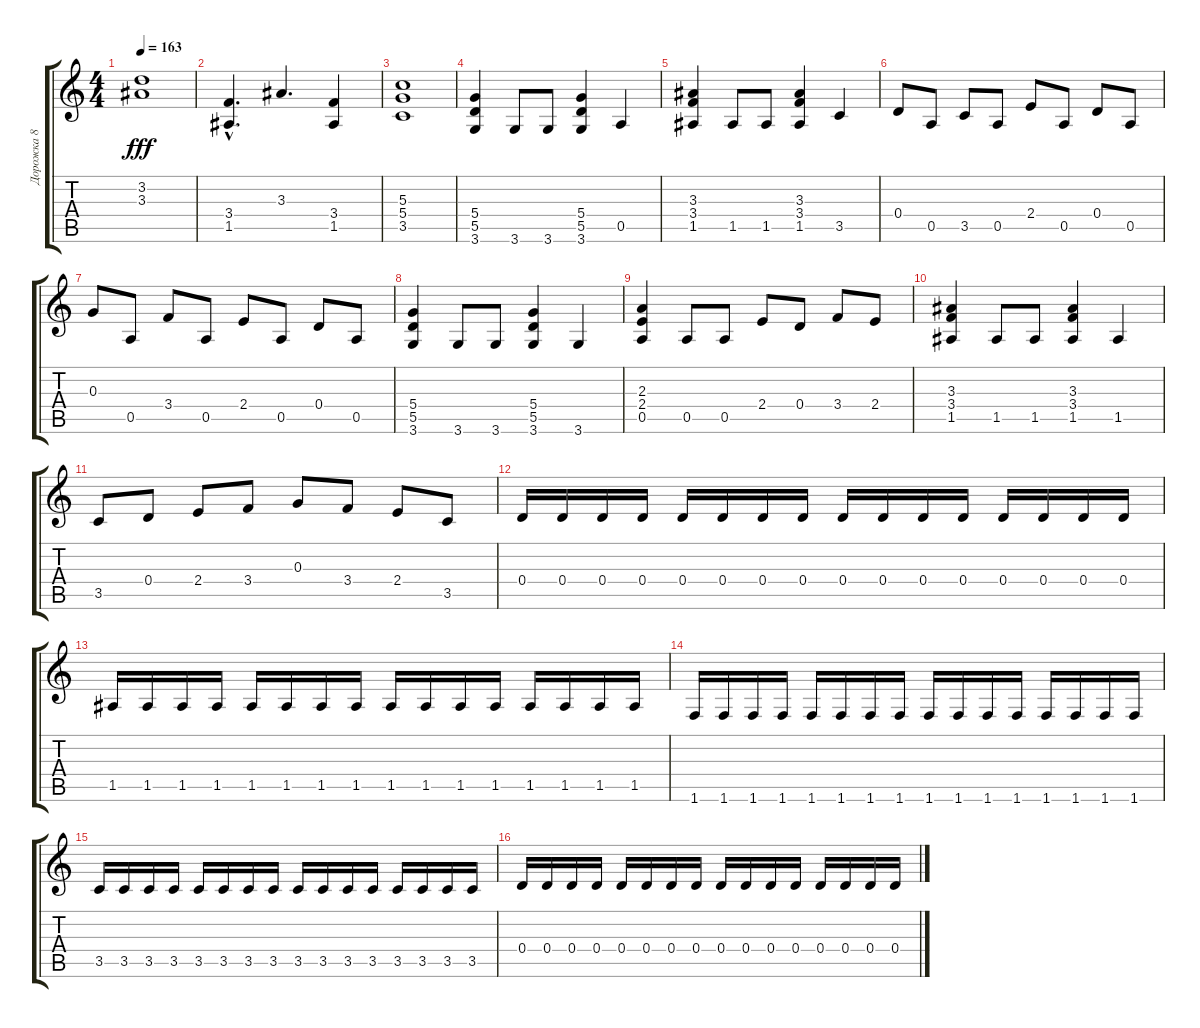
\track ("Дорожка 8" "Дорожка 8") {instrument overdrivenguitar}
\staff {score tabs}
\tuning (E4 B3 G3 D3 A2 E2) {hide}
\ts (4 4)
\tempo 163
\clef g2
\ks c
(3.2 3.3).1{dy fff} |
(3.4{hac} 1.5{hac}).4{d} 3.3.4{d} (3.4 1.5).4 |
(5.3 5.4 3.5).1 |
(5.4 5.5 3.6).4 3.6.8 3.6.8 (5.4 5.5 3.6).4 0.5.4 |
(3.3 3.4 1.5).4 1.5.8 1.5.8 (3.3 3.4 1.5).4 3.5.4 |
0.4.8 0.5.8 3.5.8 0.5.8 2.4.8 0.5.8 0.4.8 0.5.8 |
0.3.8 0.5.8 3.4.8 0.5.8 2.4.8 0.5.8 0.4.8 0.5.8 |
(5.4 5.5 3.6).4 3.6.8 3.6.8 (5.4 5.5 3.6).4 3.6.4 |
(2.3 2.4 0.5).4 0.5.8 0.5.8 2.4.8 0.4.8 3.4.8 2.4.8 |
(3.3 3.4 1.5).4 1.5.8 1.5.8 (3.3 3.4 1.5).4 1.5.4 |
3.5.8 0.4.8 2.4.8 3.4.8 0.3.8 3.4.8 2.4.8 3.5.8 |
0.4.16 0.4.16 0.4.16 0.4.16 0.4.16 0.4.16 0.4.16 0.4.16 0.4.16 0.4.16 0.4.16 0.4.16 0.4.16 0.4.16 0.4.16 0.4.16 |
1.5.16 1.5.16 1.5.16 1.5.16 1.5.16 1.5.16 1.5.16 1.5.16 1.5.16 1.5.16 1.5.16 1.5.16 1.5.16 1.5.16 1.5.16 1.5.16 |
1.6.16 1.6.16 1.6.16 1.6.16 1.6.16 1.6.16 1.6.16 1.6.16 1.6.16 1.6.16 1.6.16 1.6.16 1.6.16 1.6.16 1.6.16 1.6.16 |
3.5.16 3.5.16 3.5.16 3.5.16 3.5.16 3.5.16 3.5.16 3.5.16 3.5.16 3.5.16 3.5.16 3.5.16 3.5.16 3.5.16 3.5.16 3.5.16 |
0.4.16 0.4.16 0.4.16 0.4.16 0.4.16 0.4.16 0.4.16 0.4.16 0.4.16 0.4.16 0.4.16 0.4.16 0.4.16 0.4.16 0.4.16 0.4.16
